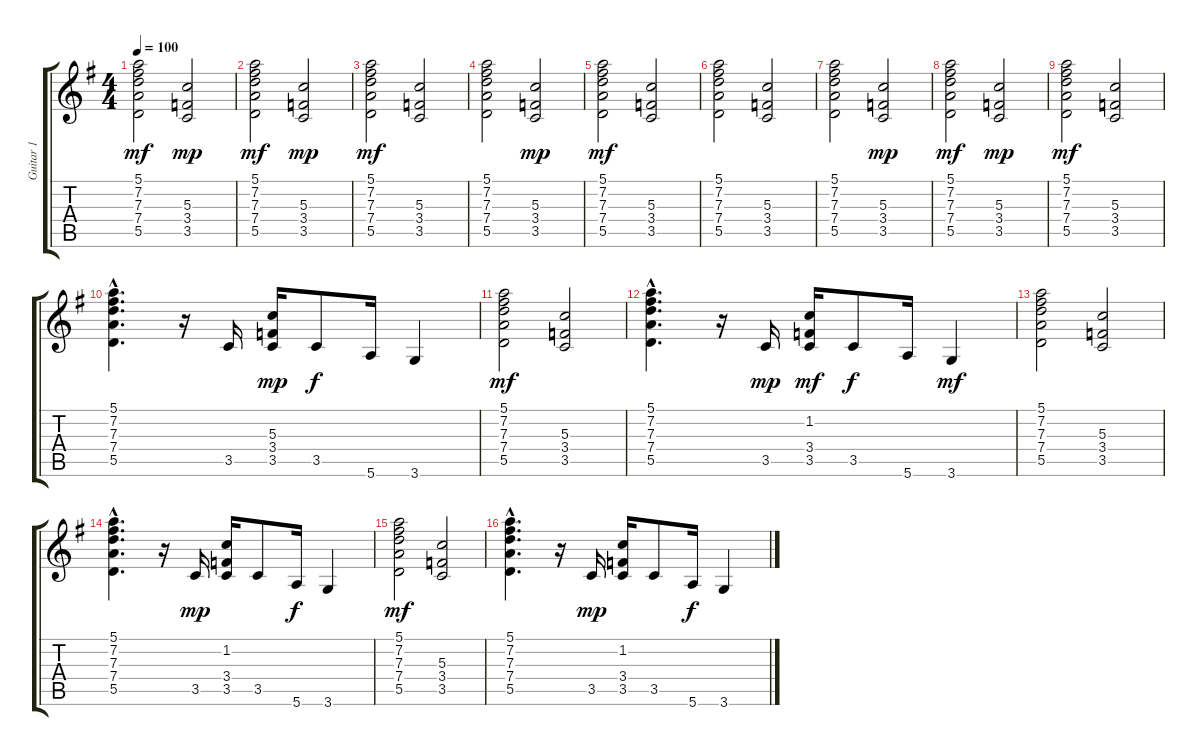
\track ("Guitar 1" "Guitar 1") {instrument electricguitarclean}
\staff {score tabs}
\tuning (E4 B3 G3 D3 A2 E2) {hide}
\ts (4 4)
\tempo 100
\clef g2
\ks g
(5.1 7.2 7.3 7.4 5.5).2{dy mf} (5.3 3.4 3.5).2{dy mp} |
(5.1 7.2 7.3 7.4 5.5).2{dy mf} (5.3 3.4 3.5).2{dy mp} |
(5.1 7.2 7.3 7.4 5.5).2{dy mf} (5.3 3.4 3.5).2 |
(5.1 7.2 7.3 7.4 5.5).2 (5.3 3.4 3.5).2{dy mp} |
(5.1 7.2 7.3 7.4 5.5).2{dy mf} (5.3 3.4 3.5).2 |
(5.1 7.2 7.3 7.4 5.5).2 (5.3 3.4 3.5).2 |
(5.1 7.2 7.3 7.4 5.5).2 (5.3 3.4 3.5).2{dy mp} |
(5.1 7.2 7.3 7.4 5.5).2{dy mf} (5.3 3.4 3.5).2{dy mp} |
(5.1 7.2 7.3 7.4 5.5).2{dy mf} (5.3 3.4 3.5).2 |
(5.1{hac} 7.2{hac} 7.3{hac} 7.4{hac} 5.5{hac}).4{d} r.16 3.5.16 (5.3 3.4 3.5).16{dy mp} 3.5.8{dy f} 5.6.16 3.6.4 |
(5.1 7.2 7.3 7.4 5.5).2{dy mf} (5.3 3.4 3.5).2 |
(5.1{hac} 7.2{hac} 7.3{hac} 7.4{hac} 5.5{hac}).4{d} r.16 3.5.16{dy mp} (1.2 3.4 3.5).16{dy mf} 3.5.8{dy f} 5.6.16 3.6.4{dy mf} |
(5.1 7.2 7.3 7.4 5.5).2 (5.3 3.4 3.5).2 |
(5.1{hac} 7.2{hac} 7.3{hac} 7.4{hac} 5.5{hac}).4{d} r.16 3.5.16{dy mp} (1.2 3.4 3.5).16 3.5.8 5.6.16{dy f} 3.6.4 |
(5.1 7.2 7.3 7.4 5.5).2{dy mf} (5.3 3.4 3.5).2 |
(5.1{hac} 7.2{hac} 7.3{hac} 7.4{hac} 5.5{hac}).4{d} r.16 3.5.16{dy mp} (1.2 3.4 3.5).16 3.5.8 5.6.16{dy f} 3.6.4
